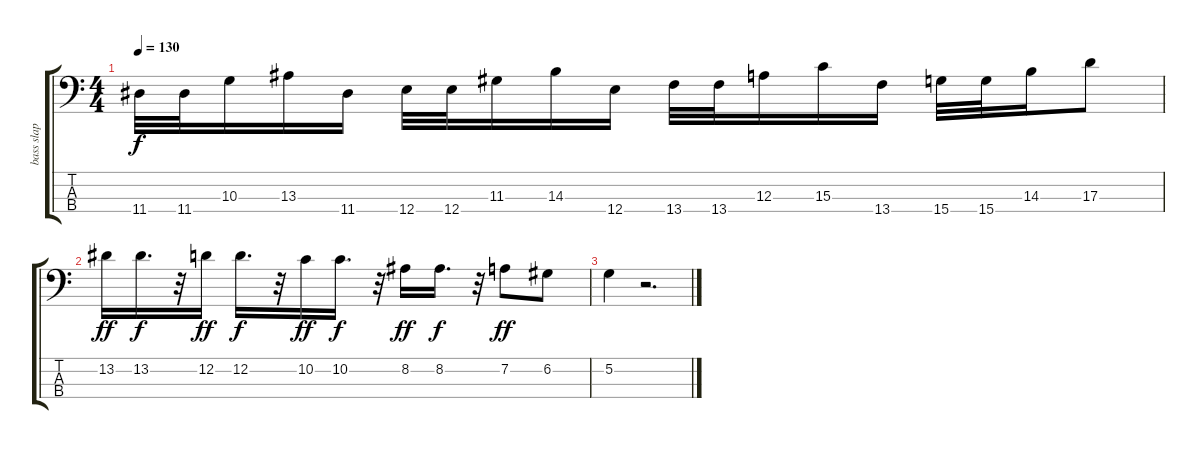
\track ("bass slap" "bass slap") {instrument slapbass2}
\staff {score tabs}
\tuning (G2 D2 A1 E1) {hide}
\ts (4 4)
\tempo 130
\clef f4
\ks c
11.4.32{dy f} 11.4.32 10.3.16 13.3.16 11.4.16 12.4.32 12.4.32 11.3.16 14.3.16 12.4.16 13.4.32 13.4.32 12.3.16 15.3.16 13.4.16 15.4.32 15.4.32 14.3.16 17.3.8 |
13.2.16{dy ff} 13.2.16{d dy f} r.32 12.2.16{dy ff} 12.2.16{d dy f} r.32 10.2.16{dy ff} 10.2.16{d dy f} r.32 8.2.16{dy ff} 8.2.16{d dy f} r.32 7.2.8{dy ff} 6.2.8 |
5.2.4 r.2{d}
